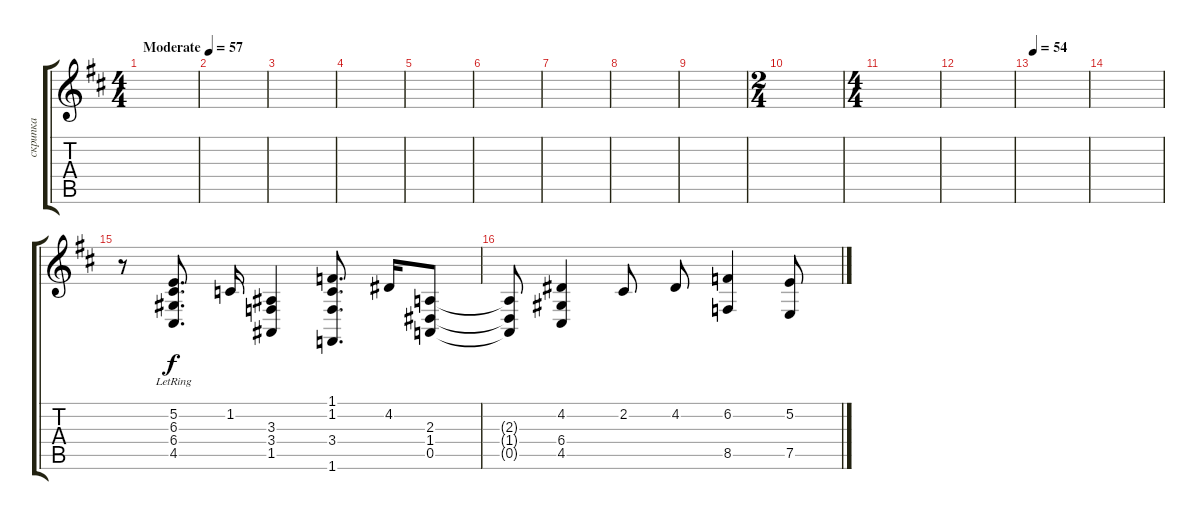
\track ("скрипка" "скрипка") {instrument synthstrings1}
\staff {score tabs}
\tuning (E4 B3 G3 D3 A2 E2) {hide}
\ts (4 4)
\tempo (57 "Moderate")
\clef g2
\ks d
|
|
|
|
|
|
|
|
|
\ts (2 4)
|
\ts (4 4)
|
|
\tempo 54
|
|
r.8 (5.2 6.3 6.4 4.5{lr}).8{d} 1.2.16 (3.3 3.4 1.5).4 (1.1 1.2 3.4 1.6).8{d} 4.2.16 (2.3 1.4 0.5).8 |
(2.3{t} 1.4{t} 0.5{t}).8 (4.2 6.4 4.5).4 2.2.8 4.2.8 (6.2 8.5).4 (5.2 7.5).8
